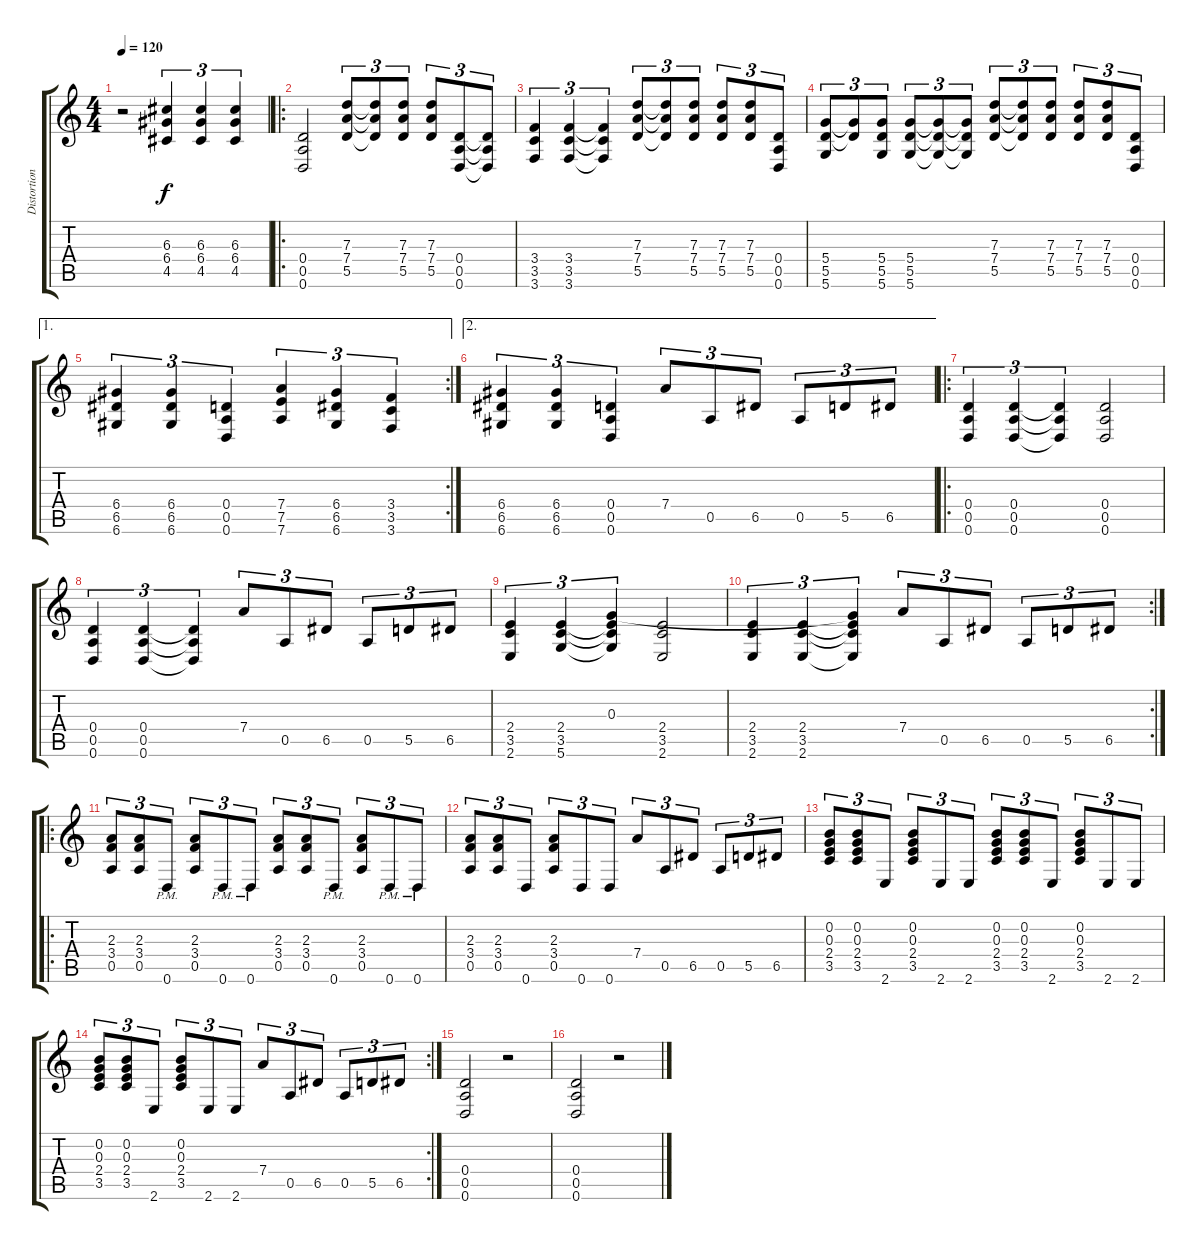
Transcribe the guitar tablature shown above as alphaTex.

\track ("Distortion guitar" "Distortion") {instrument distortionguitar}
\staff {score tabs}
\tuning (E4 B3 G3 D3 A2 D2) {hide}
\ts (4 4)
\tempo 120
\clef g2
\ks c
r.2{dy f} (6.3 6.4 4.5).4{tu (3 2) volume 13} (6.3 6.4 4.5).4{tu (3 2)} (6.3 6.4 4.5).4{tu (3 2)} |
\ro
(0.4 0.5 0.6).2 (7.3 7.4 5.5).8{tu (3 2)} (7.3{t} 7.4{t} 5.5{t}).8{tu (3 2)} (7.3 7.4 5.5).8{tu (3 2)} (7.3 7.4 5.5).8{tu (3 2)} (0.4 0.5 0.6).8{tu (3 2)} (0.4{t} 0.5{t} 0.6{t}).8{tu (3 2)} |
(3.4 3.5 3.6).4{tu (3 2)} (3.4 3.5 3.6).4{tu (3 2)} (3.4{t} 3.5{t} 3.6{t}).4{tu (3 2)} (7.3 7.4 5.5).8{tu (3 2)} (7.3{t} 7.4{t} 5.5{t}).8{tu (3 2)} (7.3 7.4 5.5).8{tu (3 2)} (7.3 7.4 5.5).8{tu (3 2)} (7.3 7.4 5.5).8{tu (3 2)} (0.4 0.5 0.6).8{tu (3 2)} |
(5.4 5.5 5.6).8{tu (3 2)} (5.4{t} 5.5{t}).8{tu (3 2)} (5.4 5.5 5.6).8{tu (3 2)} (5.4 5.5 5.6).8{tu (3 2)} (5.4{t} 5.5{t} 5.6{t}).8{tu (3 2)} (5.4{t} 5.5{t} 5.6{t}).8{tu (3 2)} (7.3 7.4 5.5).8{tu (3 2)} (7.3{t} 7.4{t} 5.5{t}).8{tu (3 2)} (7.3 7.4 5.5).8{tu (3 2)} (7.3 7.4 5.5).8{tu (3 2)} (7.3 7.4 5.5).8{tu (3 2)} (0.4 0.5 0.6).8{tu (3 2)} |
\ae 1
\rc 2
(6.4 6.5 6.6).4{tu (3 2)} (6.4 6.5 6.6).4{tu (3 2)} (0.4 0.5 0.6).4{tu (3 2)} (7.4 7.5 7.6).4{tu (3 2)} (6.4 6.5 6.6).4{tu (3 2)} (3.4 3.5 3.6).4{tu (3 2)} |
\ae 2
(6.4 6.5 6.6).4{tu (3 2)} (6.4 6.5 6.6).4{tu (3 2)} (0.4 0.5 0.6).4{tu (3 2)} 7.4.8{tu (3 2)} 0.5.8{tu (3 2)} 6.5.8{tu (3 2)} 0.5.8{tu (3 2)} 5.5.8{tu (3 2)} 6.5.8{tu (3 2)} |
\ro
(0.4 0.5 0.6).4{tu (3 2)} (0.4 0.5 0.6).4{tu (3 2)} (0.4{t} 0.5{t} 0.6{t}).4{tu (3 2)} (0.4 0.5 0.6).2 |
(0.4 0.5 0.6).4{tu (3 2)} (0.4 0.5 0.6).4{tu (3 2)} (0.4{t} 0.5{t} 0.6{t}).4{tu (3 2)} 7.4.8{tu (3 2)} 0.5.8{tu (3 2)} 6.5.8{tu (3 2)} 0.5.8{tu (3 2)} 5.5.8{tu (3 2)} 6.5.8{tu (3 2)} |
(2.4 3.5 2.6).4{tu (3 2)} (2.4 3.5 5.6).4{tu (3 2)} (0.3 2.4{t} 3.5{t} 5.6{t}).4{tu (3 2)} (2.4 3.5 2.6).2 |
\rc 2
(2.4 3.5 2.6).4{tu (3 2)} (2.4 3.5 2.6).4{tu (3 2)} (0.3{t} 2.4{t} 3.5{t} 2.6{t}).4{tu (3 2)} 7.4.8{tu (3 2)} 0.5.8{tu (3 2)} 6.5.8{tu (3 2)} 0.5.8{tu (3 2)} 5.5.8{tu (3 2)} 6.5.8{tu (3 2)} |
\ro
(2.3 3.4 0.5).8{tu (3 2)} (2.3 3.4 0.5).8{tu (3 2)} 0.6{pm}.8{tu (3 2)} (2.3 3.4 0.5).8{tu (3 2)} 0.6{pm}.8{tu (3 2)} 0.6{pm}.8{tu (3 2)} (2.3 3.4 0.5).8{tu (3 2)} (2.3 3.4 0.5).8{tu (3 2)} 0.6{pm}.8{tu (3 2)} (2.3 3.4 0.5).8{tu (3 2)} 0.6{pm}.8{tu (3 2)} 0.6{pm}.8{tu (3 2)} |
(2.3 3.4 0.5).8{tu (3 2)} (2.3 3.4 0.5).8{tu (3 2)} 0.6.8{tu (3 2)} (2.3 3.4 0.5).8{tu (3 2)} 0.6.8{tu (3 2)} 0.6.8{tu (3 2)} 7.4.8{tu (3 2)} 0.5.8{tu (3 2)} 6.5.8{tu (3 2)} 0.5.8{tu (3 2)} 5.5.8{tu (3 2)} 6.5.8{tu (3 2)} |
(0.2 0.3 2.4 3.5).8{tu (3 2)} (0.2 0.3 2.4 3.5).8{tu (3 2)} 2.6.8{tu (3 2)} (0.2 0.3 2.4 3.5).8{tu (3 2)} 2.6.8{tu (3 2)} 2.6.8{tu (3 2)} (0.2 0.3 2.4 3.5).8{tu (3 2)} (0.2 0.3 2.4 3.5).8{tu (3 2)} 2.6.8{tu (3 2)} (0.2 0.3 2.4 3.5).8{tu (3 2)} 2.6.8{tu (3 2)} 2.6.8{tu (3 2)} |
\rc 2
(0.2 0.3 2.4 3.5).8{tu (3 2)} (0.2 0.3 2.4 3.5).8{tu (3 2)} 2.6.8{tu (3 2)} (0.2 0.3 2.4 3.5).8{tu (3 2)} 2.6.8{tu (3 2)} 2.6.8{tu (3 2)} 7.4.8{tu (3 2)} 0.5.8{tu (3 2)} 6.5.8{tu (3 2)} 0.5.8{tu (3 2)} 5.5.8{tu (3 2)} 6.5.8{tu (3 2)} |
(0.4 0.5 0.6).2 r.2 |
(0.4 0.5 0.6).2 r.2
